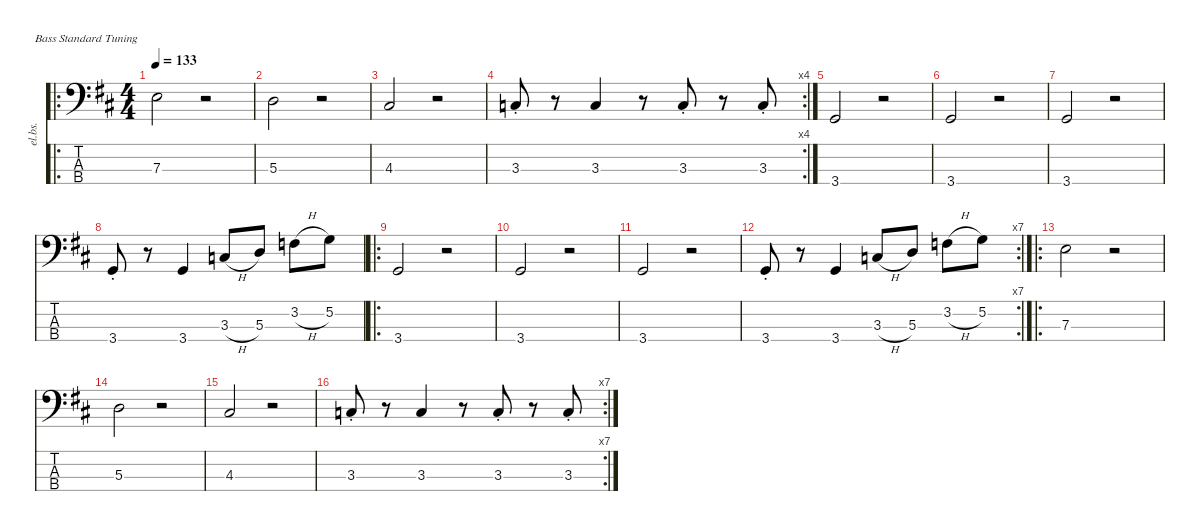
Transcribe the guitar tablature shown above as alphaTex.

\defaultSystemsLayout 4
\hideDynamics
\bracketExtendMode nobrackets
\otherSystemsTrackNameOrientation horizontal
\track ("Bass" "el.bs.") {instrument electricbassfinger}
\staff {score tabs}
\tuning (G2 D2 A1 E1)
\ro
\ts (4 4)
\tempo 133
\clef f4
\ks bminor
7.3{acc forcenatural}.2{dy f beam Down} r.2{beam Down} |
5.3{acc forcenatural}.2{beam Down} r.2{beam Down} |
4.3{acc #}.2{beam Up} r.2{beam Up} |
\rc 4
3.3{st acc forcenatural}.8{beam Up} r.8{beam Up} 3.3{acc forcenatural}.4{beam Up} r.8{beam Up} 3.3{st acc forcenatural}.8{beam Up} r.8{beam Up} 3.3{st acc forcenatural}.8{beam Up} |
3.4{acc forcenatural}.2{beam Up} r.2{beam Up} |
3.4{acc forcenatural}.2{beam Up} r.2{beam Up} |
3.4{acc forcenatural}.2{beam Up} r.2{beam Up} |
3.4{st acc forcenatural}.8{beam Up} r.8{beam Up} 3.4{acc forcenatural}.4{beam Up} 3.3{h acc forcenatural}.8{beam Up} 5.3{acc forcenatural}.8{beam Up} 3.2{h acc forcenatural}.8{beam Down} 5.2{acc forcenatural}.8{beam Down} |
\ro
3.4{acc forcenatural}.2{beam Up} r.2{beam Up} |
3.4{acc forcenatural}.2{beam Up} r.2{beam Up} |
3.4{acc forcenatural}.2{beam Up} r.2{beam Up} |
\rc 7
3.4{st acc forcenatural}.8{beam Up} r.8{beam Up} 3.4{acc forcenatural}.4{beam Up} 3.3{h acc forcenatural}.8{beam Up} 5.3{acc forcenatural}.8{beam Up} 3.2{h acc forcenatural}.8{beam Down} 5.2{acc forcenatural}.8{beam Down} |
\ro
7.3{acc forcenatural}.2{beam Down} r.2{beam Down} |
5.3{acc forcenatural}.2{beam Down} r.2{beam Down} |
4.3{acc #}.2{beam Up} r.2{beam Up} |
\rc 7
3.3{st acc forcenatural}.8{beam Up} r.8{beam Up} 3.3{acc forcenatural}.4{beam Up} r.8{beam Up} 3.3{st acc forcenatural}.8{beam Up} r.8{beam Up} 3.3{st acc forcenatural}.8{beam Up}
